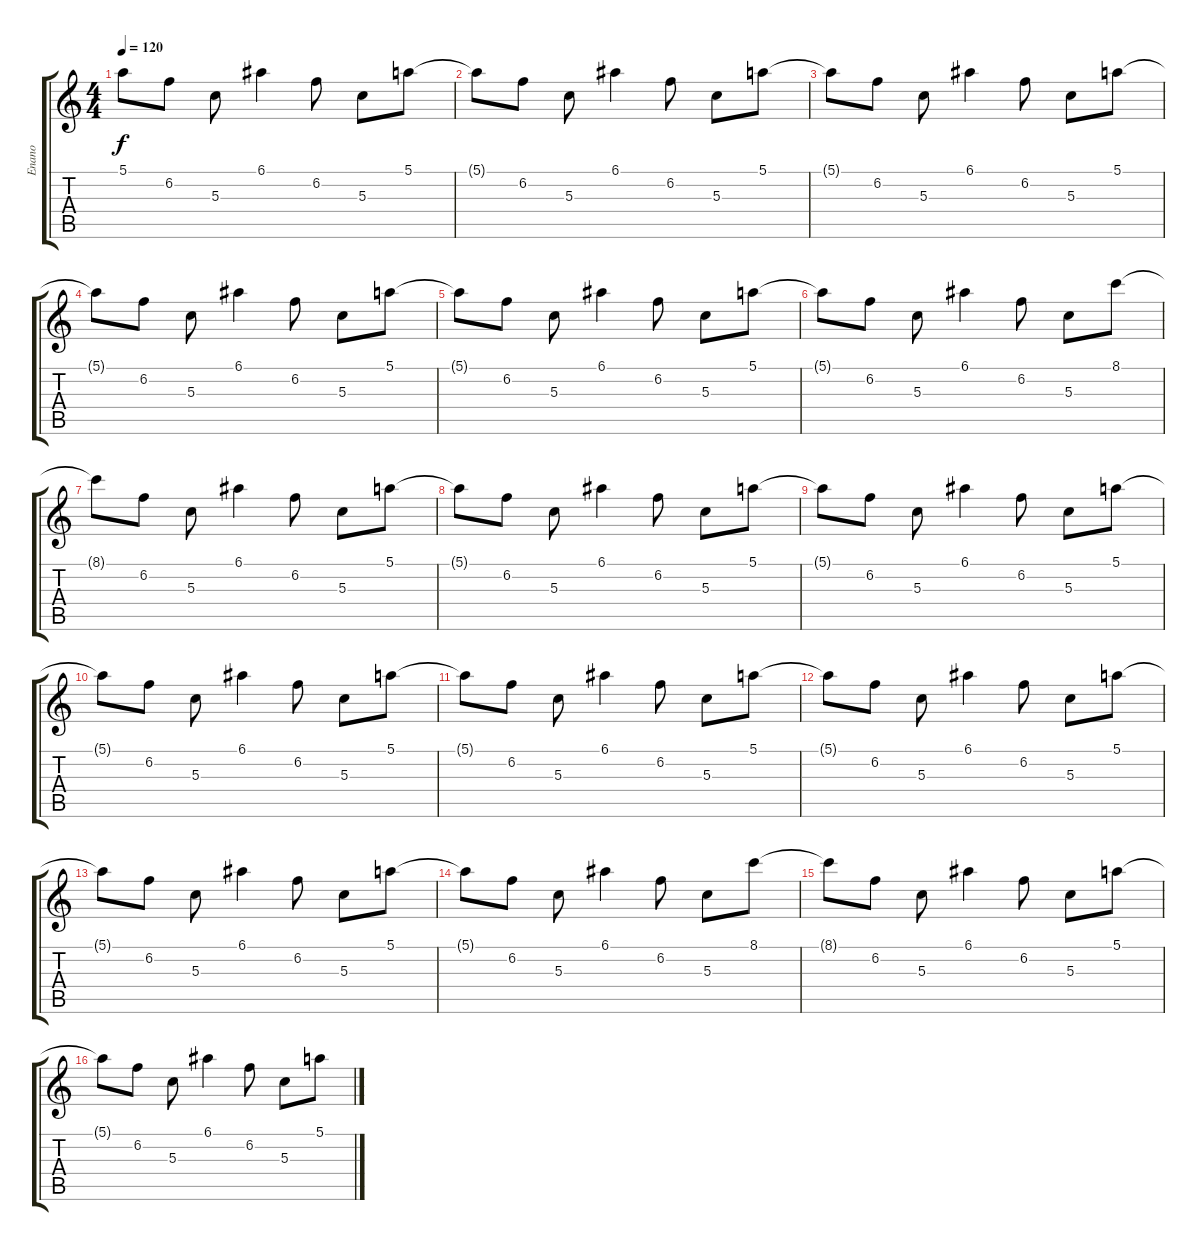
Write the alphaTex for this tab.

\track ("Enano" "Enano") {instrument electricguitarclean}
\staff {score tabs}
\tuning (E4 B3 G3 D3 A2 E2) {hide}
\ts (4 4)
\tempo 120
\clef g2
\ks c
5.1.8{dy f instrument electricguitarclean} 6.2.8 5.3.8 6.1.4 6.2.8 5.3.8 5.1.8 |
5.1{t}.8 6.2.8 5.3.8 6.1.4 6.2.8 5.3.8 5.1.8 |
5.1{t}.8 6.2.8 5.3.8 6.1.4 6.2.8 5.3.8 5.1.8 |
5.1{t}.8 6.2.8 5.3.8 6.1.4 6.2.8 5.3.8 5.1.8 |
5.1{t}.8 6.2.8 5.3.8 6.1.4 6.2.8 5.3.8 5.1.8 |
5.1{t}.8 6.2.8 5.3.8 6.1.4 6.2.8 5.3.8 8.1.8 |
8.1{t}.8 6.2.8 5.3.8 6.1.4 6.2.8 5.3.8 5.1.8 |
5.1{t}.8 6.2.8 5.3.8 6.1.4 6.2.8 5.3.8 5.1.8 |
5.1{t}.8 6.2.8 5.3.8 6.1.4 6.2.8 5.3.8 5.1.8 |
5.1{t}.8 6.2.8 5.3.8 6.1.4 6.2.8 5.3.8 5.1.8 |
5.1{t}.8 6.2.8 5.3.8 6.1.4 6.2.8 5.3.8 5.1.8 |
5.1{t}.8 6.2.8 5.3.8 6.1.4 6.2.8 5.3.8 5.1.8 |
5.1{t}.8 6.2.8 5.3.8 6.1.4 6.2.8 5.3.8 5.1.8 |
5.1{t}.8 6.2.8 5.3.8 6.1.4 6.2.8 5.3.8 8.1.8 |
8.1{t}.8 6.2.8 5.3.8 6.1.4 6.2.8 5.3.8 5.1.8 |
5.1{t}.8 6.2.8 5.3.8 6.1.4 6.2.8 5.3.8 5.1.8
